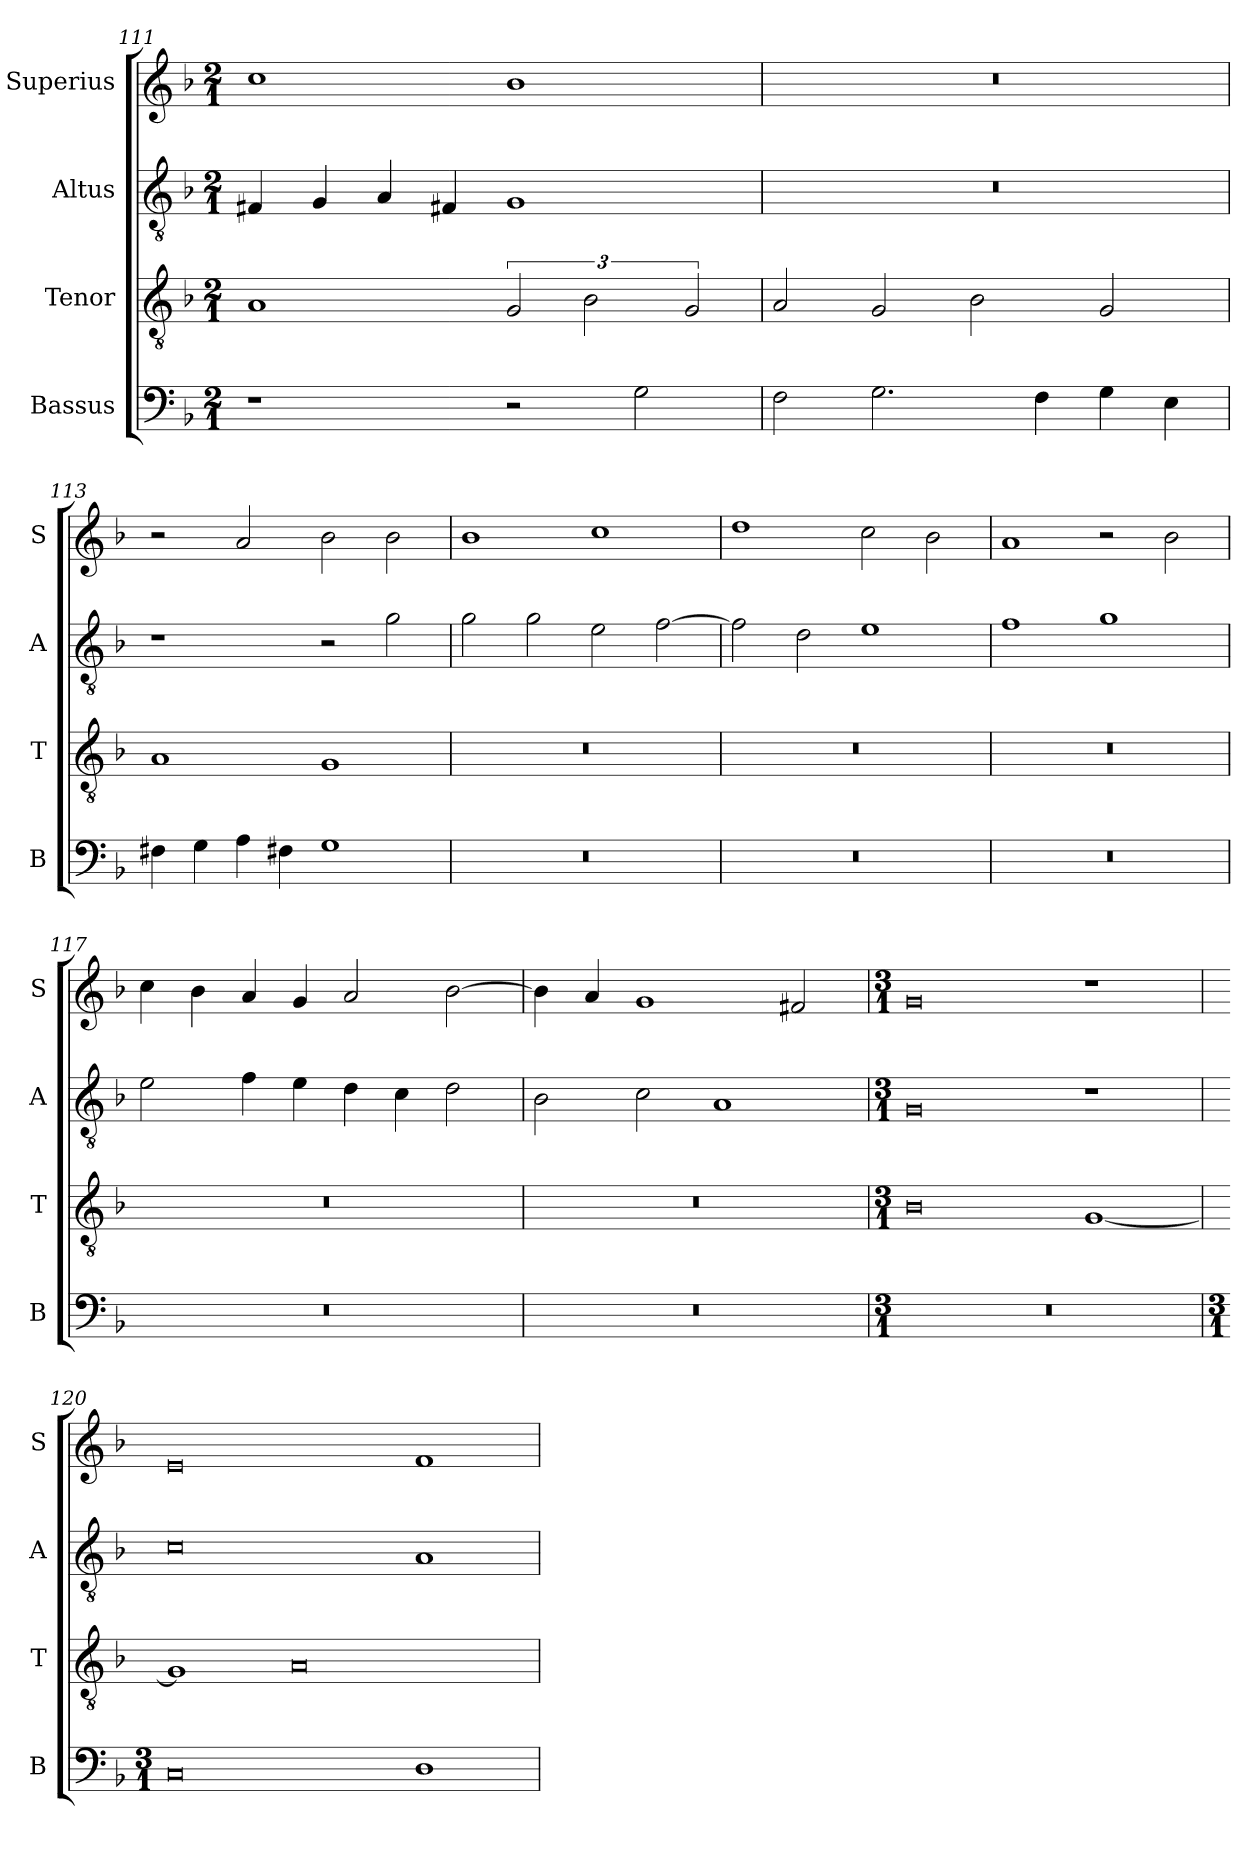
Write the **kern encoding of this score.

**kern	**kern	**kern	**kern
*part4	*part3	*part2	*part1
*staff4	*staff3	*staff2	*staff1
*I"Bassus	*I"Tenor	*I"Altus	*I"Superius
*I'B	*I'T	*I'A	*I'S
*clefF4	*clefGv2	*clefGv2	*clefG2
*k[b-]	*k[b-]	*k[b-]	*k[b-]
*M2/1	*M2/1	*M2/1	*M2/1
=111	=111	=111	=111
1r	1A	4F#X/	1cc
.	.	4G/	.
.	.	4A/	.
.	.	4F#X/	.
2r	3G/	1G	1b-
.	3B-\	.	.
2G\	.	.	.
.	3G/	.	.
=112	=112	=112	=112
2F\	2A/	0r	0r
2.G\	2G/	.	.
.	2B-\	.	.
4F\	.	.	.
4G\	2G/	.	.
4E\	.	.	.
=113	=113	=113	=113
4F#X\	1A	1r	2r
4G\	.	.	.
4A\	.	.	2a/
4F#X\	.	.	.
1G	1G	2r	2b-\
.	.	2g\	2b-\
=114	=114	=114	=114
0r	0r	2g\	1b-
.	.	2g\	.
.	.	2e\	1cc
.	.	[2f\	.
=115	=115	=115	=115
0r	0r	2f\]	1dd
.	.	2d\	.
.	.	1e	2cc\
.	.	.	2b-\
=116	=116	=116	=116
0r	0r	1f	1a
.	.	1g	2r
.	.	.	2b-\
=117	=117	=117	=117
0r	0r	2e\	4cc\
.	.	.	4b-\
.	.	4f\	4a/
.	.	4e\	4g/
.	.	4d\	2a/
.	.	4c\	.
.	.	2d\	[2b-\
=118	=118	=118	=118
0r	0r	2B-\	4b-\]
.	.	.	4a/
.	.	2c\	1g
.	.	1A	.
.	.	.	2f#X/
=119	=119	=119	=119
*M3/1	*M3/1	*M3/1	*M3/1
0.r	0B-	0G	0g
.	[1G	1r	1r
=120	=120	=120	=120
*M3/1	*	*	*
0C	1G]	0c	0e
.	0A	.	.
1D	.	1A	1f
=	=	=	=
*-	*-	*-	*-
